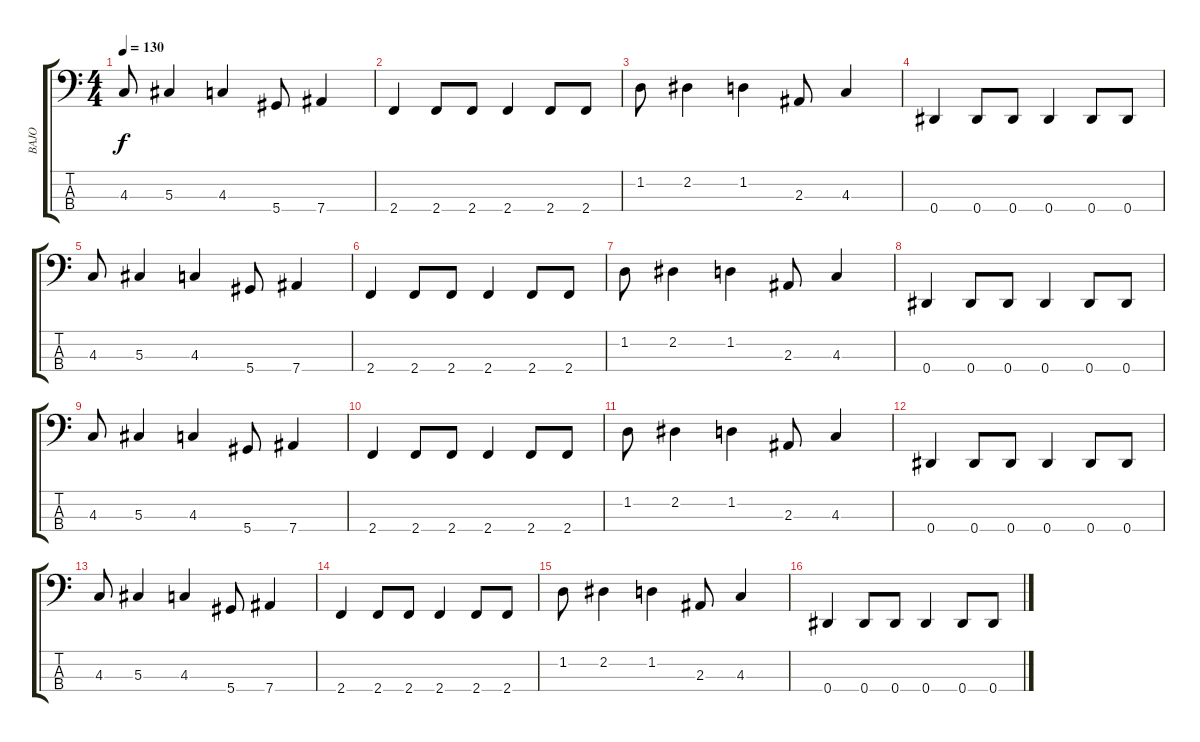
\track ("BAJO" "BAJO") {instrument electricbasspick}
\staff {score tabs}
\tuning (Gb2 Db2 Ab1 Eb1) {hide}
\ts (4 4)
\tempo 130
\clef f4
\ks c
4.3.8{dy f} 5.3.4 4.3.4 5.4.8 7.4.4 |
2.4.4 2.4.8 2.4.8 2.4.4 2.4.8 2.4.8 |
1.2.8 2.2.4 1.2.4 2.3.8 4.3.4 |
0.4.4 0.4.8 0.4.8 0.4.4 0.4.8 0.4.8 |
4.3.8 5.3.4 4.3.4 5.4.8 7.4.4 |
2.4.4 2.4.8 2.4.8 2.4.4 2.4.8 2.4.8 |
1.2.8 2.2.4 1.2.4 2.3.8 4.3.4 |
0.4.4 0.4.8 0.4.8 0.4.4 0.4.8 0.4.8 |
4.3.8 5.3.4 4.3.4 5.4.8 7.4.4 |
2.4.4 2.4.8 2.4.8 2.4.4 2.4.8 2.4.8 |
1.2.8 2.2.4 1.2.4 2.3.8 4.3.4 |
0.4.4 0.4.8 0.4.8 0.4.4 0.4.8 0.4.8 |
4.3.8 5.3.4 4.3.4 5.4.8 7.4.4 |
2.4.4 2.4.8 2.4.8 2.4.4 2.4.8 2.4.8 |
1.2.8 2.2.4 1.2.4 2.3.8 4.3.4 |
0.4.4 0.4.8 0.4.8 0.4.4 0.4.8 0.4.8
